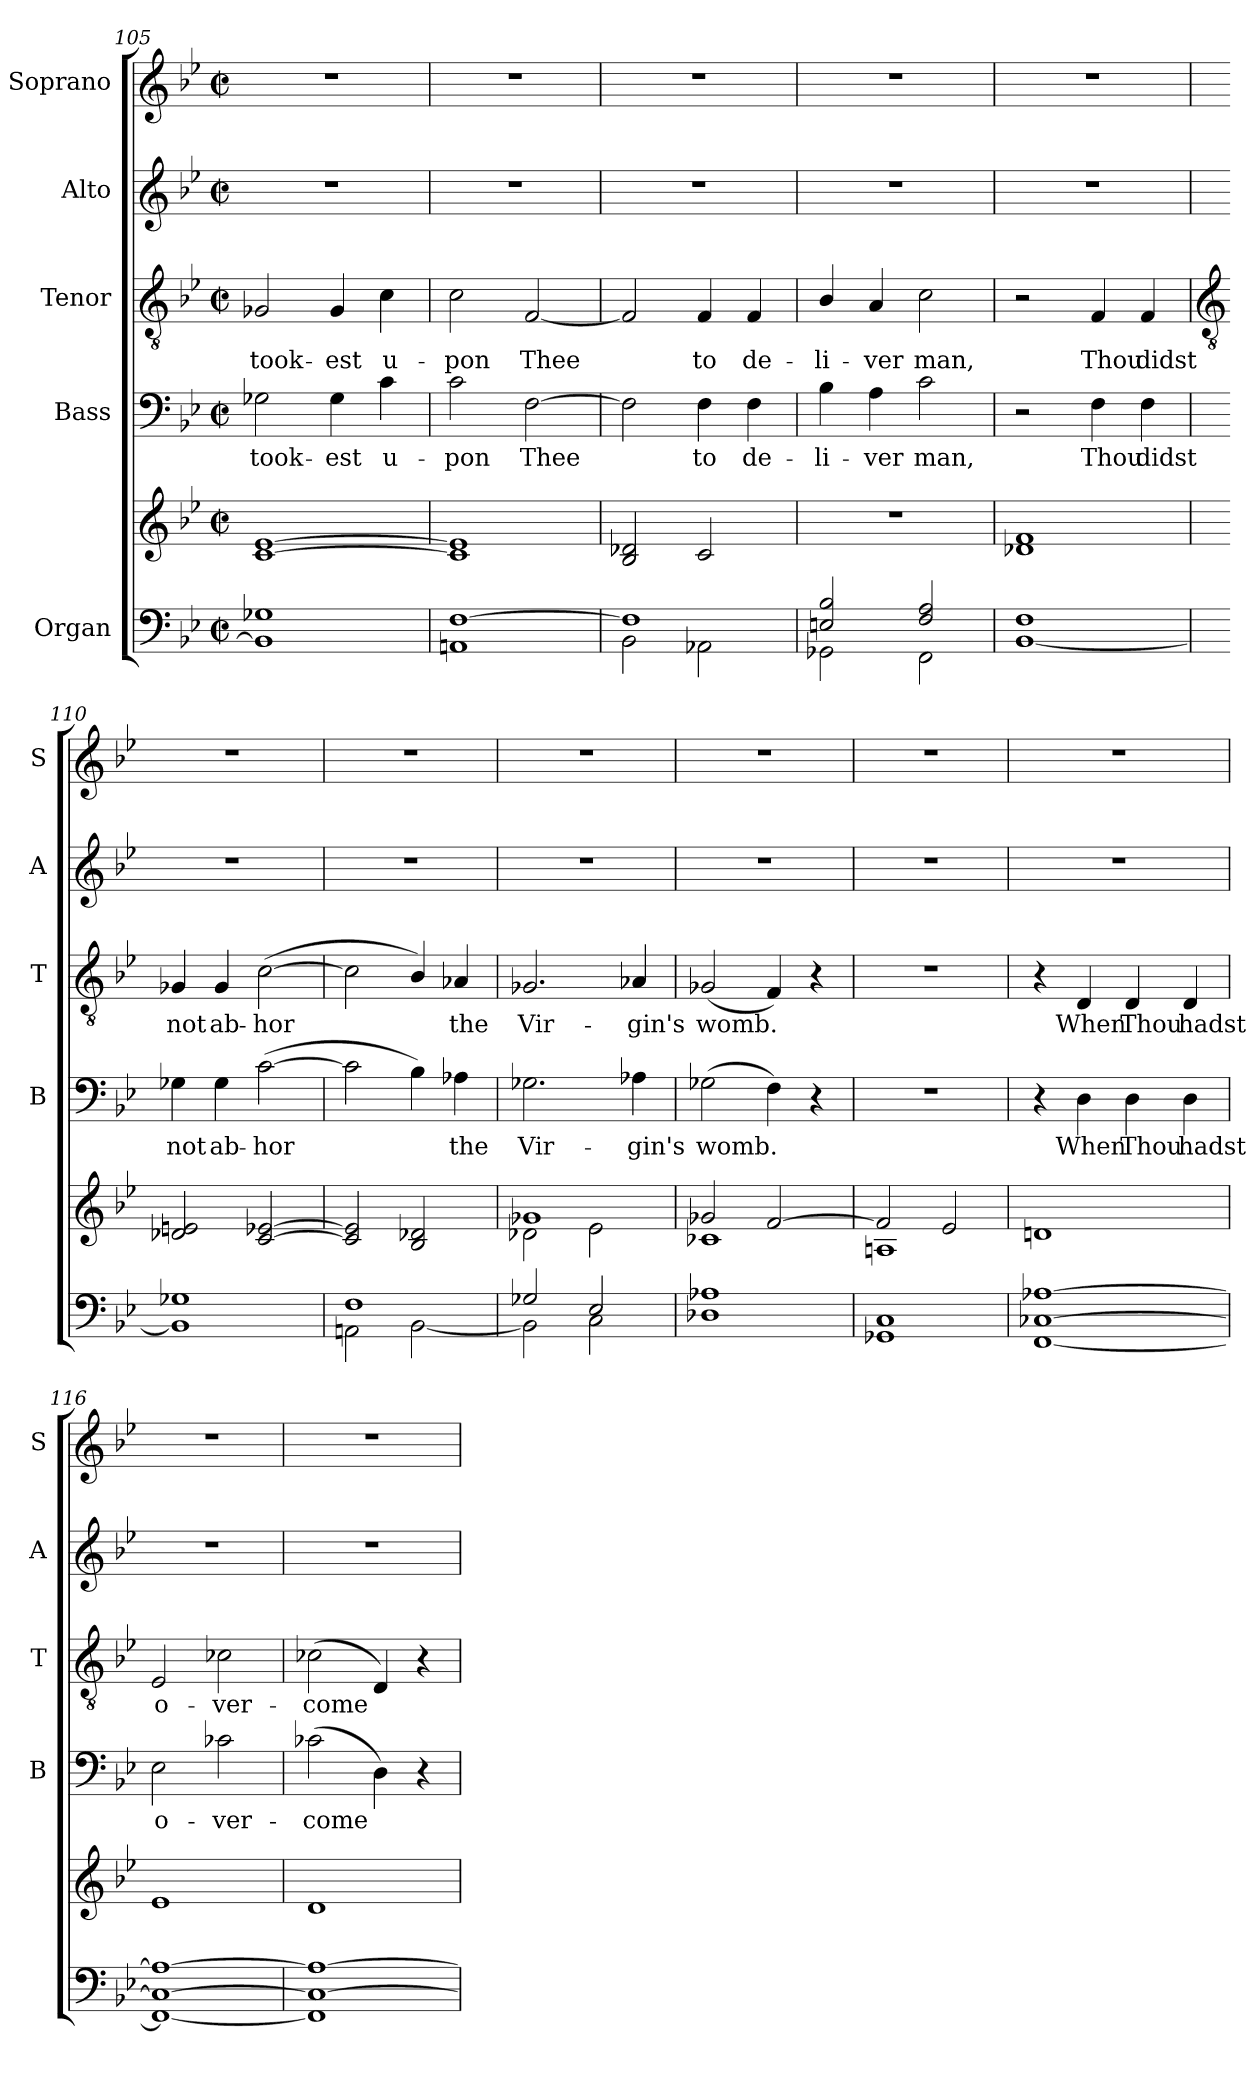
**kern	**kern	**kern	**text	**kern	**text	**kern	**kern
*part5	*part5	*part4	*part4	*part3	*part3	*part2	*part1
*staff6	*staff5	*staff4	*staff4	*staff3	*staff3	*staff2	*staff1
*I"Organ	*	*I"Bass	*	*I"Tenor	*	*I"Alto	*I"Soprano
*	*	*I'B	*	*I'T	*	*I'A	*I'S
*clefF4	*clefG2	*clefF4	*	*clefGv2	*	*clefG2	*clefG2
*k[b-e-]	*k[b-e-]	*k[b-e-]	*	*k[b-e-]	*	*k[b-e-]	*k[b-e-]
*B-:	*B-:	*B-:	*	*B-:	*	*B-:	*B-:
*M2/2	*M2/2	*M2/2	*	*M2/2	*	*M2/2	*M2/2
*met(c|)	*met(c|)	*met(c|)	*	*met(c|)	*	*met(c|)	*met(c|)
=105	=105	=105	=105	=105	=105	=105	=105
*^	*^	*	*	*	*	*	*
*	*	*	*^	*	*	*	*	*	*
!	!	!	!	!	!	!LO:LY:b	!	!LO:LY:b	!	!
1G-X/	1BB-\]	[1c/ [1e-/	1ryy	1ryy	2G-X	took-	2G-X	took-	1r	1r
!	!	!	!	!	!	!LO:LY:b	!	!LO:LY:b	!	!
.	.	.	.	.	4G-	-est	4G-	-est	.	.
!	!	!	!	!	!	!LO:LY:b	!	!LO:LY:b	!	!
.	.	.	.	.	4c	u-	4c	u-	.	.
=106	=106	=106	=106	=106	=106	=106	=106	=106	=106	=106
!	!	!	!	!	!	!LO:LY:b	!	!LO:LY:b	!	!
[1F/	1AAn\	1c/] 1e-/]	1ryy	1ryy	2c	-pon	2c	-pon	1r	1r
!	!	!	!	!	!	!LO:LY:b	!	!LO:LY:b	!	!
.	.	.	.	.	[2F	Thee	[2F	Thee	.	.
=107	=107	=107	=107	=107	=107	=107	=107	=107	=107	=107
1F/]	2BB-\	2B-/ 2d-X/	1ryy	1ryy	2F]	.	2F]	.	1r	1r
!	!	!	!	!	!	!LO:LY:b	!	!LO:LY:b	!	!
.	2AA-X\	2c/	.	.	4F	to	4F	to	.	.
!	!	!	!	!	!	!LO:LY:b	!	!LO:LY:b	!	!
.	.	.	.	.	4F	de-	4F	de-	.	.
=108	=108	=108	=108	=108	=108	=108	=108	=108	=108	=108
!	!	!	!	!	!	!LO:LY:b	!	!LO:LY:b	!	!
2En/ 2B-/	2GG-X\	1r	1ryy	1ryy	4B-	-li-	4B-/	-li-	1r	1r
!	!	!	!	!	!	!LO:LY:b	!	!LO:LY:b	!	!
.	.	.	.	.	4A	-ver	4A	-ver	.	.
!	!	!	!	!	!	!LO:LY:b	!	!LO:LY:b	!	!
2F/ 2A/	2FF\	.	.	.	2c	man,	2c	man,	.	.
=109	=109	=109	=109	=109	=109	=109	=109	=109	=109	=109
1F/	[1BB-\	1d-X/ 1f/	1ryy	1ryy	2r	.	2r	.	1r	1r
!	!	!	!	!	!	!LO:LY:b	!	!LO:LY:b	!	!
.	.	.	.	.	4F	Thou	4F	Thou	.	.
!	!	!	!	!	!	!LO:LY:b	!	!LO:LY:b	!	!
.	.	.	.	.	4F	didst	4F	didst	.	.
!!LO:LB:g=z
=110	=110	=110	=110	=110	=110	=110	=110	=110	=110	=110
*	*	*	*	*	*	*	*clefGv2	*	*	*
!	!	!	!	!	!	!LO:LY:b	!	!LO:LY:b	!	!
1G-X/	1BB-\]	2d-X/ 2en/	1ryy	1ryy	4G-X	not	4G-X	not	1r	1r
!	!	!	!	!	!	!LO:LY:b	!	!LO:LY:b	!	!
.	.	.	.	.	4G-	ab-	4G-	ab-	.	.
!	!	!	!	!	!	!LO:LY:b	!	!LO:LY:b	!	!
.	.	[2c/ [2e-X/	.	.	(>[2c	-hor	(>[2c	-hor	.	.
=111	=111	=111	=111	=111	=111	=111	=111	=111	=111	=111
1F/	2AAn\	2c/] 2e-/]	1ryy	1ryy	2c]	.	2c]	.	1r	1r
.	[2BB-\	2B-/ 2d-X/	.	.	4B-)	.	4B-/)	.	.	.
!	!	!	!	!	!	!LO:LY:b	!	!LO:LY:b	!	!
.	.	.	.	.	4A-X	the	4A-X	the	.	.
=112	=112	=112	=112	=112	=112	=112	=112	=112	=112	=112
!	!	!	!	!	!	!LO:LY:b	!	!LO:LY:b	!	!
2G-X/	2BB-\]	1g-X/	1ryy	2d-X\	2.G-X	Vir-	2.G-X	Vir-	1r	1r
2E-/	2C\	.	.	2e-\	.	.	.	.	.	.
!	!	!	!	!	!	!LO:LY:b	!	!LO:LY:b	!	!
.	.	.	.	.	4A-X	-gin's	4A-X	-gin's	.	.
=113	=113	=113	=113	=113	=113	=113	=113	=113	=113	=113
!	!	!	!	!	!	!LO:LY:b	!	!LO:LY:b	!	!
1A-X/	1D-X\	2g-X/	1ryy	1c-X\	(>2G-X	womb.	(<2G-X	womb.	1r	1r
.	.	[2f/	.	.	4F)	.	4F)	.	.	.
.	.	.	.	.	4r	.	4r	.	.	.
=114	=114	=114	=114	=114	=114	=114	=114	=114	=114	=114
1C/	1GG-X\	2f/]	1ryy	1An\	1r	.	1r	.	1r	1r
.	.	2e-/	.	.	.	.	.	.	.	.
=115	=115	=115	=115	=115	=115	=115	=115	=115	=115	=115
[1C-X/ [1A-X/	[1FF\	1dn/	1ryy	1ryy	4r	.	4r	.	1r	1r
!	!	!	!	!	!	!LO:LY:b	!	!LO:LY:b	!	!
.	.	.	.	.	4D	When	4D	When	.	.
!	!	!	!	!	!	!LO:LY:b	!	!LO:LY:b	!	!
.	.	.	.	.	4D	Thou	4D	Thou	.	.
!	!	!	!	!	!	!LO:LY:b	!	!LO:LY:b	!	!
.	.	.	.	.	4D	hadst	4D	hadst	.	.
=116	=116	=116	=116	=116	=116	=116	=116	=116	=116	=116
!	!	!	!	!	!	!LO:LY:b	!	!LO:LY:b	!	!
1C-/_ 1A-/_	1FF\_	1e-/	1ryy	1ryy	2E-	o-	2E-	o-	1r	1r
!	!	!	!	!	!	!LO:LY:b	!	!LO:LY:b	!	!
.	.	.	.	.	2c-X	-ver-	2c-X	-ver-	.	.
=117	=117	=117	=117	=117	=117	=117	=117	=117	=117	=117
!	!	!	!	!	!	!LO:LY:b	!	!LO:LY:b	!	!
1C-/_ 1A-/_	1FF\]	1d/	1ryy	1ryy	(2c-X	-come	(2c-X	-come	1r	1r
.	.	.	.	.	4D)	.	4D)	.	.	.
.	.	.	.	.	4r	.	4r	.	.	.
*v	*v	*	*	*	*	*	*	*	*	*
*	*v	*v	*v	*	*	*	*	*	*
=	=	=	=	=	=	=	=
*-	*-	*-	*-	*-	*-	*-	*-
